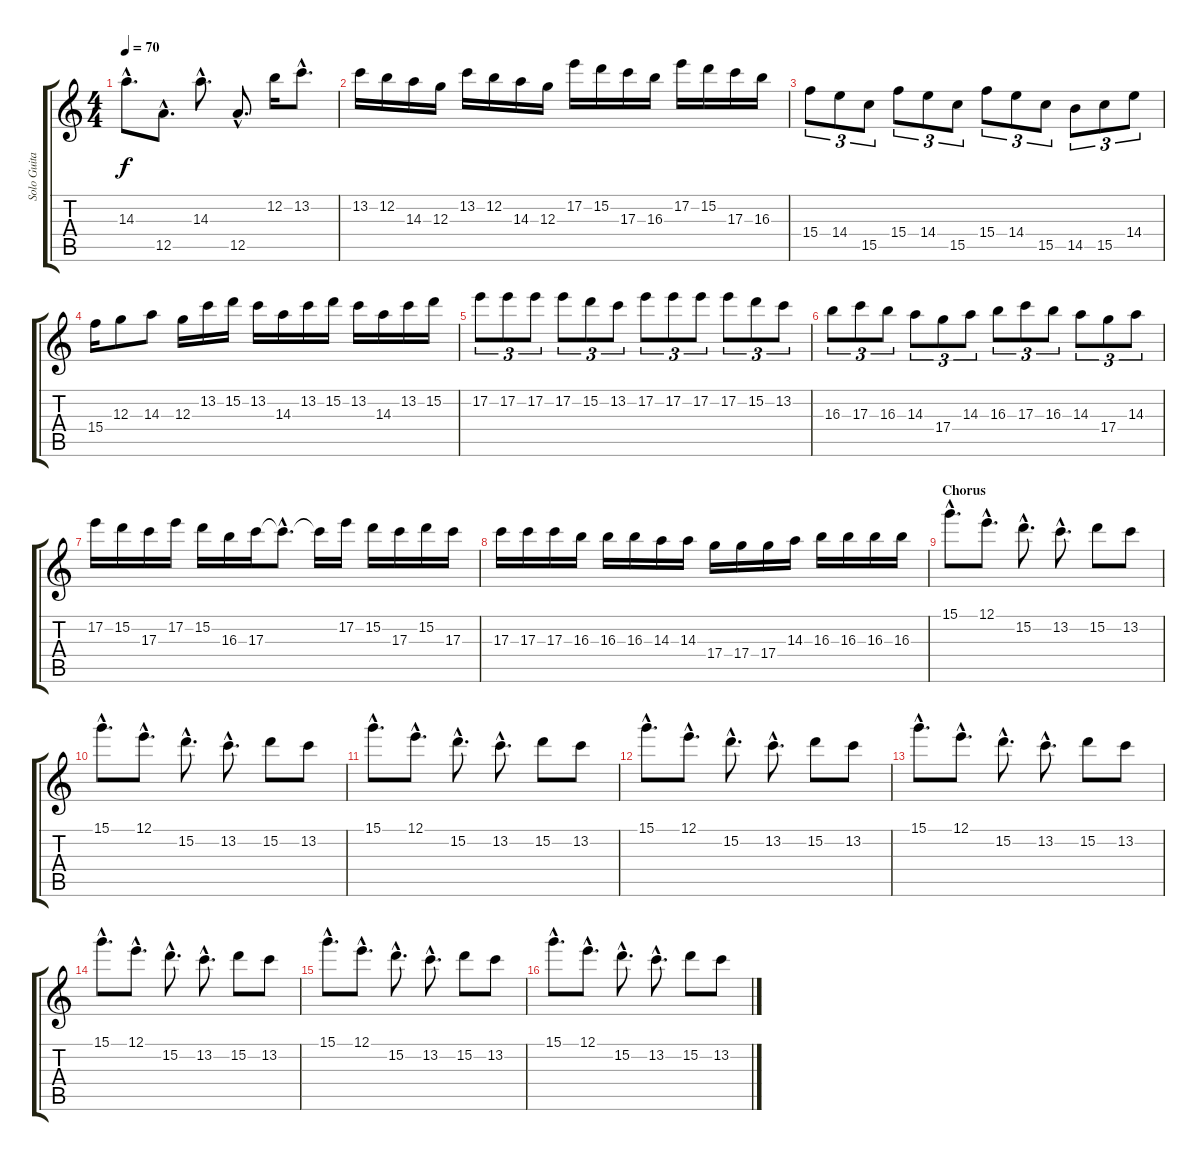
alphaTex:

\track ("Solo Guitar" "Solo Guita") {instrument electricguitarjazz}
\staff {score tabs}
\tuning (E4 B3 G3 D3 A2 E2) {hide}
\ts (4 4)
\tempo 70
\clef g2
\ks c
14.3{hac}.8{d dy f} 12.5{hac}.8{d} 14.3{hac}.8{d} 12.5{hac}.8{d} 12.2.16 13.2{hac}.8{d} |
13.2.16 12.2.16 14.3.16 12.3.16 13.2.16 12.2.16 14.3.16 12.3.16 17.2.16 15.2.16 17.3.16 16.3.16 17.2.16 15.2.16 17.3.16 16.3.16 |
15.4.8{tu (3 2)} 14.4.8{tu (3 2)} 15.5.8{tu (3 2)} 15.4.8{tu (3 2)} 14.4.8{tu (3 2)} 15.5.8{tu (3 2)} 15.4.8{tu (3 2)} 14.4.8{tu (3 2)} 15.5.8{tu (3 2)} 14.5.8{tu (3 2)} 15.5.8{tu (3 2)} 14.4.8{tu (3 2)} |
15.4.16 12.3.8 14.3.8 12.3.16 13.2.16 15.2.16 13.2.16 14.3.16 13.2.16 15.2.16 13.2.16 14.3.16 13.2.16 15.2.16 |
17.2.8{tu (3 2)} 17.2.8{tu (3 2)} 17.2.8{tu (3 2)} 17.2.8{tu (3 2)} 15.2.8{tu (3 2)} 13.2.8{tu (3 2)} 17.2.8{tu (3 2)} 17.2.8{tu (3 2)} 17.2.8{tu (3 2)} 17.2.8{tu (3 2)} 15.2.8{tu (3 2)} 13.2.8{tu (3 2)} |
16.3.8{tu (3 2)} 17.3.8{tu (3 2)} 16.3.8{tu (3 2)} 14.3.8{tu (3 2)} 17.4.8{tu (3 2)} 14.3.8{tu (3 2)} 16.3.8{tu (3 2)} 17.3.8{tu (3 2)} 16.3.8{tu (3 2)} 14.3.8{tu (3 2)} 17.4.8{tu (3 2)} 14.3.8{tu (3 2)} |
17.2.16 15.2.16 17.3.16 17.2.16 15.2.16 16.3.16 17.3.16 17.3{hac t}.8{d} 17.3{t}.16 17.2.16 15.2.16 17.3.16 15.2.16 17.3.16 |
17.3.16 17.3.16 17.3.16 16.3.16 16.3.16 16.3.16 14.3.16 14.3.16 17.4.16 17.4.16 17.4.16 14.3.16 16.3.16 16.3.16 16.3.16 16.3.16 |
\section ("" "Chorus")
15.1{hac}.8{d volume 10} 12.1{hac}.8{d} 15.2{hac}.8{d} 13.2{hac}.8{d} 15.2.8 13.2.8 |
15.1{hac}.8{d} 12.1{hac}.8{d} 15.2{hac}.8{d} 13.2{hac}.8{d} 15.2.8 13.2.8 |
15.1{hac}.8{d} 12.1{hac}.8{d} 15.2{hac}.8{d} 13.2{hac}.8{d} 15.2.8 13.2.8 |
15.1{hac}.8{d} 12.1{hac}.8{d} 15.2{hac}.8{d} 13.2{hac}.8{d} 15.2.8 13.2.8 |
15.1{hac}.8{d} 12.1{hac}.8{d} 15.2{hac}.8{d} 13.2{hac}.8{d} 15.2.8 13.2.8 |
15.1{hac}.8{d} 12.1{hac}.8{d} 15.2{hac}.8{d} 13.2{hac}.8{d} 15.2.8 13.2.8 |
15.1{hac}.8{d} 12.1{hac}.8{d} 15.2{hac}.8{d} 13.2{hac}.8{d} 15.2.8 13.2.8 |
15.1{hac}.8{d} 12.1{hac}.8{d} 15.2{hac}.8{d} 13.2{hac}.8{d} 15.2.8 13.2.8
